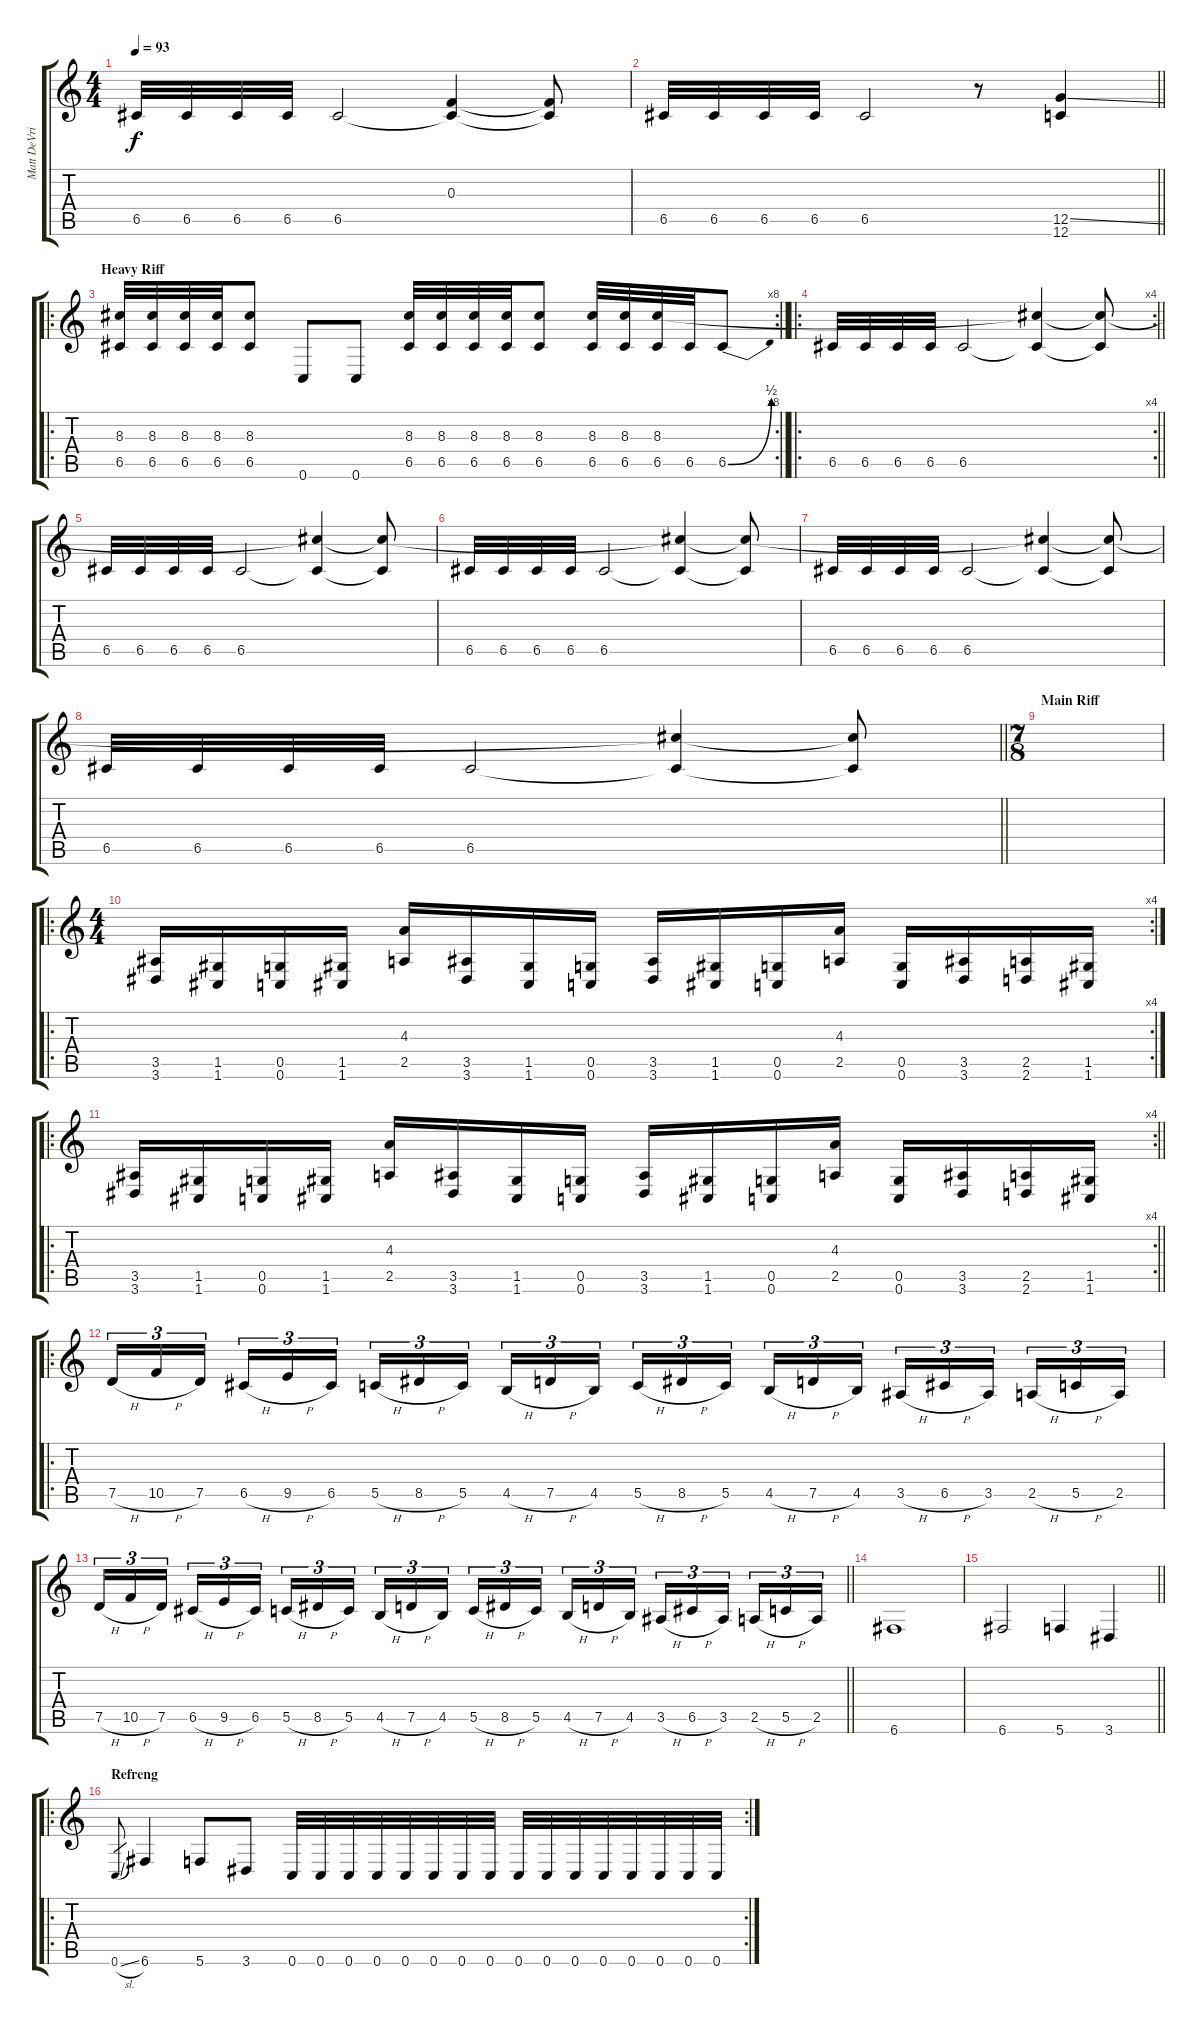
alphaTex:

\track ("Matt DeVries" "Matt DeVri") {instrument distortionguitar}
\staff {score tabs}
\tuning (D4 A3 F3 C3 G2 C2) {hide}
\ts (4 4)
\tempo 93
\clef g2
\ks c
6.5.32{dy f} 6.5.32 6.5.32 6.5.32 6.5.2 (0.3{t} 6.5{t}).4 (0.3{t} 6.5{t}).8 |
\barLineRight lightlight
6.5.32 6.5.32 6.5.32 6.5.32 6.5.2 r.8 (12.5{ss} 12.6).4 |
\ro
\rc 8
\section ("" "Heavy Riff")
\barLineRight lightlight
(8.3 6.5).32 (8.3 6.5).32 (8.3 6.5).32 (8.3 6.5).32 (8.3 6.5).8 0.6.8 0.6.8 (8.3 6.5).32 (8.3 6.5).32 (8.3 6.5).32 (8.3 6.5).32 (8.3 6.5).8 (8.3 6.5).32 (8.3 6.5).32 (8.3 6.5).32 6.5.32 6.5{be (bend 0 0 60 2)}.8 |
\ro
\rc 4
\barLineRight lightlight
6.5.32 6.5.32 6.5.32 6.5.32 6.5.2 (8.3{t} 6.5{t}).4 (8.3{t} 6.5{t}).8 |
\section ("" " ")
6.5.32 6.5.32 6.5.32 6.5.32 6.5.2 (8.3{t} 6.5{t}).4 (8.3{t} 6.5{t}).8 |
6.5.32 6.5.32 6.5.32 6.5.32 6.5.2 (8.3{t} 6.5{t}).4 (8.3{t} 6.5{t}).8 |
6.5.32 6.5.32 6.5.32 6.5.32 6.5.2 (8.3{t} 6.5{t}).4 (8.3{t} 6.5{t}).8 |
\barLineRight lightlight
6.5.32 6.5.32 6.5.32 6.5.32 6.5.2 (8.3{t} 6.5{t}).4 (8.3{t} 6.5{t}).8 |
\ts (7 8)
\section ("" "Main Riff")
|
\ro
\rc 4
\ts (4 4)
(3.5 3.6).16 (1.5 1.6).16 (0.5 0.6).16 (1.5 1.6).16 (4.3 2.5).16 (3.5 3.6).16 (1.5 1.6).16 (0.5 0.6).16 (3.5 3.6).16 (1.5 1.6).16 (0.5 0.6).16 (4.3 2.5).16 (0.5 0.6).16 (3.5 3.6).16 (2.5 2.6).16 (1.5 1.6).16 |
\ro
\rc 4
\barLineRight lightlight
(3.5 3.6).16 (1.5 1.6).16 (0.5 0.6).16 (1.5 1.6).16 (4.3 2.5).16 (3.5 3.6).16 (1.5 1.6).16 (0.5 0.6).16 (3.5 3.6).16 (1.5 1.6).16 (0.5 0.6).16 (4.3 2.5).16 (0.5 0.6).16 (3.5 3.6).16 (2.5 2.6).16 (1.5 1.6).16 |
\ro
\section ("" " ")
7.5{h}.16{tu (3 2)} 10.5{h}.16{tu (3 2)} 7.5.16{tu (3 2) beam splitsecondary} 6.5{h}.16{tu (3 2)} 9.5{h}.16{tu (3 2)} 6.5.16{tu (3 2)} 5.5{h}.16{tu (3 2)} 8.5{h}.16{tu (3 2)} 5.5.16{tu (3 2) beam splitsecondary} 4.5{h}.16{tu (3 2)} 7.5{h}.16{tu (3 2)} 4.5.16{tu (3 2)} 5.5{h}.16{tu (3 2)} 8.5{h}.16{tu (3 2)} 5.5.16{tu (3 2) beam splitsecondary} 4.5{h}.16{tu (3 2)} 7.5{h}.16{tu (3 2)} 4.5.16{tu (3 2)} 3.5{h}.16{tu (3 2)} 6.5{h}.16{tu (3 2)} 3.5.16{tu (3 2) beam splitsecondary} 2.5{h}.16{tu (3 2)} 5.5{h}.16{tu (3 2)} 2.5.16{tu (3 2)} |
\barLineRight lightlight
7.5{h}.16{tu (3 2)} 10.5{h}.16{tu (3 2)} 7.5.16{tu (3 2) beam splitsecondary} 6.5{h}.16{tu (3 2)} 9.5{h}.16{tu (3 2)} 6.5.16{tu (3 2)} 5.5{h}.16{tu (3 2)} 8.5{h}.16{tu (3 2)} 5.5.16{tu (3 2) beam splitsecondary} 4.5{h}.16{tu (3 2)} 7.5{h}.16{tu (3 2)} 4.5.16{tu (3 2)} 5.5{h}.16{tu (3 2)} 8.5{h}.16{tu (3 2)} 5.5.16{tu (3 2) beam splitsecondary} 4.5{h}.16{tu (3 2)} 7.5{h}.16{tu (3 2)} 4.5.16{tu (3 2)} 3.5{h}.16{tu (3 2)} 6.5{h}.16{tu (3 2)} 3.5.16{tu (3 2) beam splitsecondary} 2.5{h}.16{tu (3 2)} 5.5{h}.16{tu (3 2)} 2.5.16{tu (3 2)} |
\section ("" " ")
6.6.1 |
\barLineRight lightlight
6.6.2 5.6.4 3.6.4 |
\ro
\rc 2
\section ("" "Refreng")
0.6{sl}.8{gr} 6.6.4 5.6.8 3.6.8 0.6.32 0.6.32 0.6.32 0.6.32 0.6.32 0.6.32 0.6.32 0.6.32 0.6.32 0.6.32 0.6.32 0.6.32 0.6.32 0.6.32 0.6.32 0.6.32
